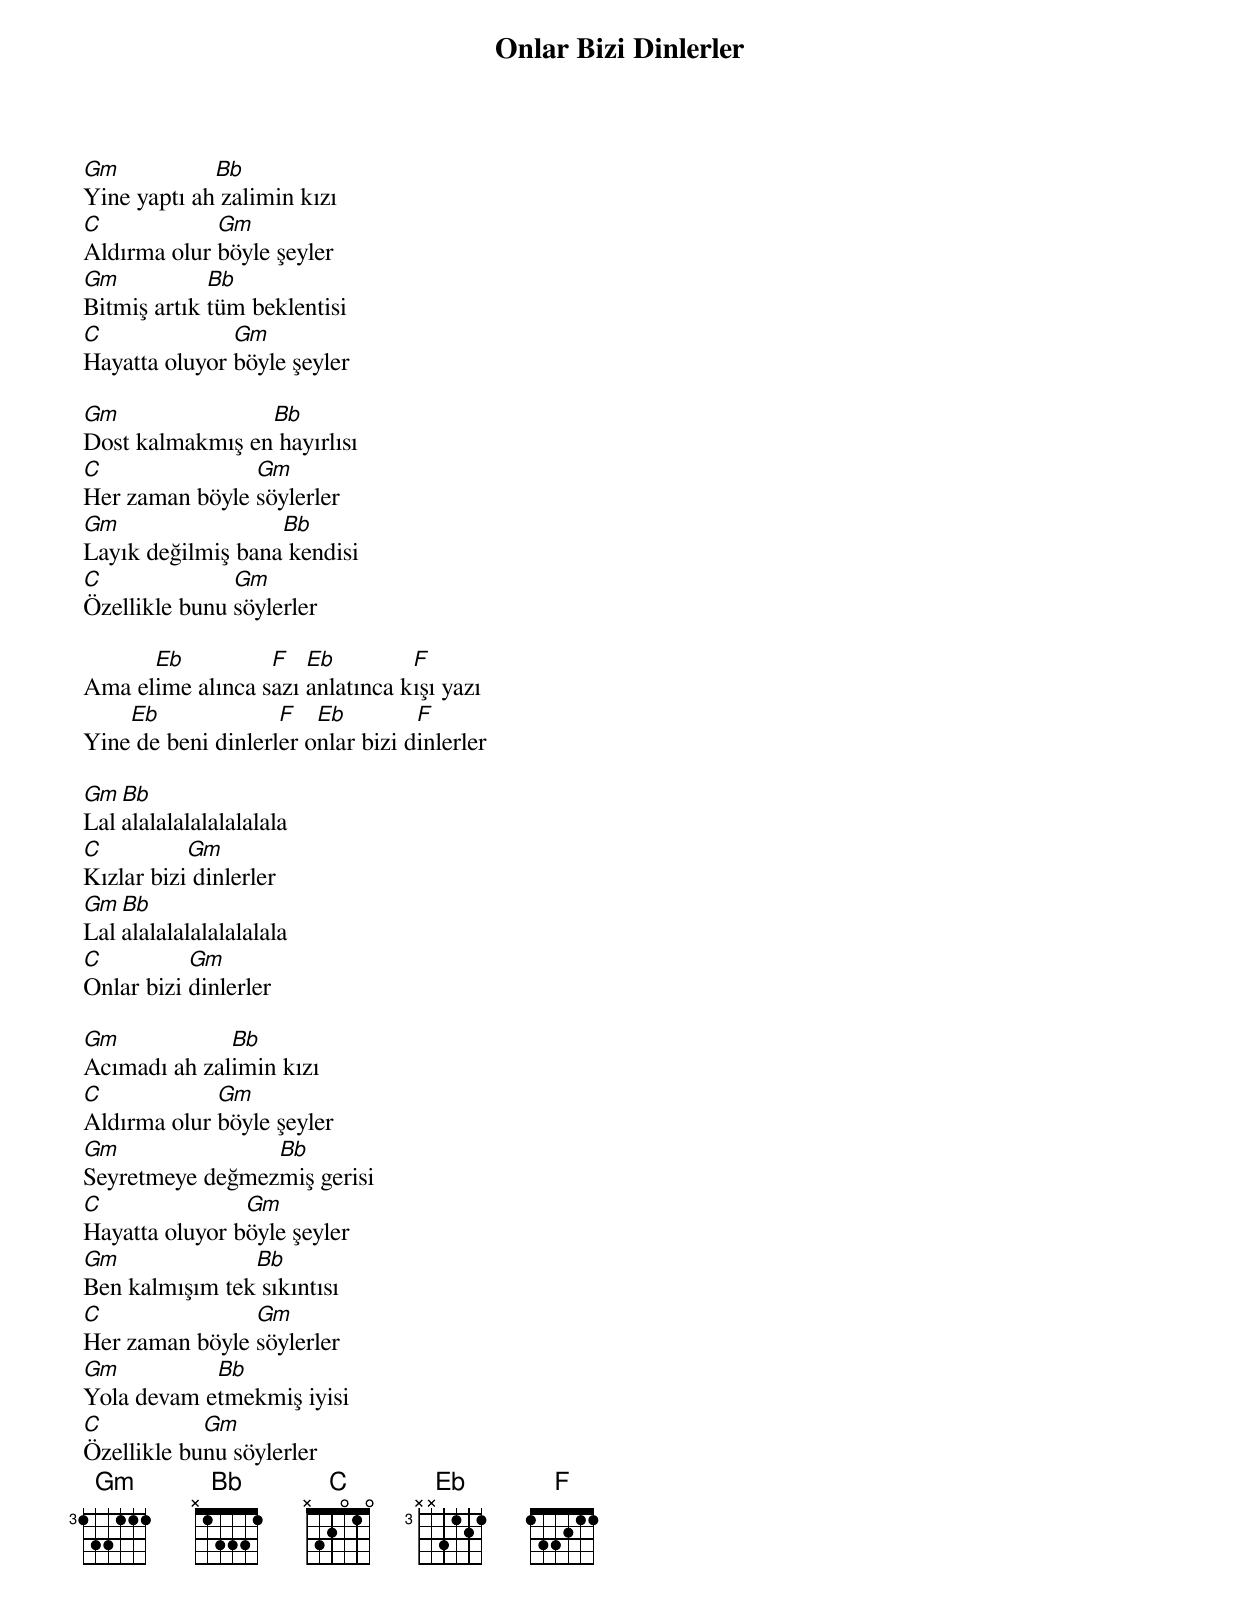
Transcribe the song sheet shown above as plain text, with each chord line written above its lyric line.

{title: Onlar Bizi Dinlerler}
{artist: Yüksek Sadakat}

Gm           Bb
Yine yaptı ah zalimin kızı
C            Gm
Aldırma olur böyle şeyler
Gm           Bb
Bitmiş artık tüm beklentisi
C              Gm
Hayatta oluyor böyle şeyler

Gm               Bb
Dost kalmakmış en hayırlısı
C               Gm
Her zaman böyle söylerler
Gm                 Bb
Layık değilmiş bana kendisi
C              Gm
Özellikle bunu söylerler

      Eb          F   Eb         F
Ama elime alınca sazı anlatınca kışı yazı
    Eb              F   Eb         F
Yine de beni dinlerler onlar bizi dinlerler

Gm Bb
Lalalalalalalalalalala
C          Gm
Kızlar bizi dinlerler
Gm Bb
Lalalalalalalalalalala
C          Gm
Onlar bizi dinlerler

Gm            Bb
Acımadı ah zalimin kızı
C            Gm
Aldırma olur böyle şeyler
Gm               Bb
Seyretmeye değmezmiş gerisi
C               Gm
Hayatta oluyor böyle şeyler
Gm              Bb
Ben kalmışım tek sıkıntısı
C               Gm
Her zaman böyle söylerler
Gm          Bb
Yola devam etmekmiş iyisi
C           Gm
Özellikle bunu söylerler
